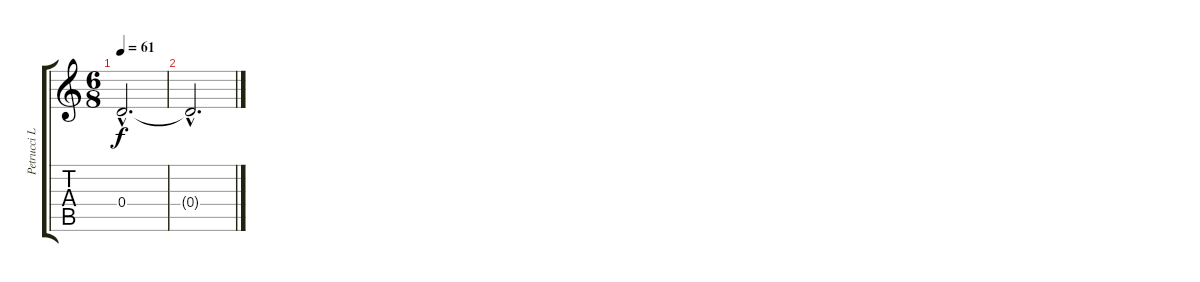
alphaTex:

\track ("Petrucci Lead" "Petrucci L") {instrument distortionguitar}
\staff {score tabs}
\tuning (E4 B3 G3 D3 A2 E2) {hide}
\ts (6 8)
\tempo 61
\clef g2
\ks c
0.4{hac t}.2{d dy f} |
0.4{hac t}.2{d}
